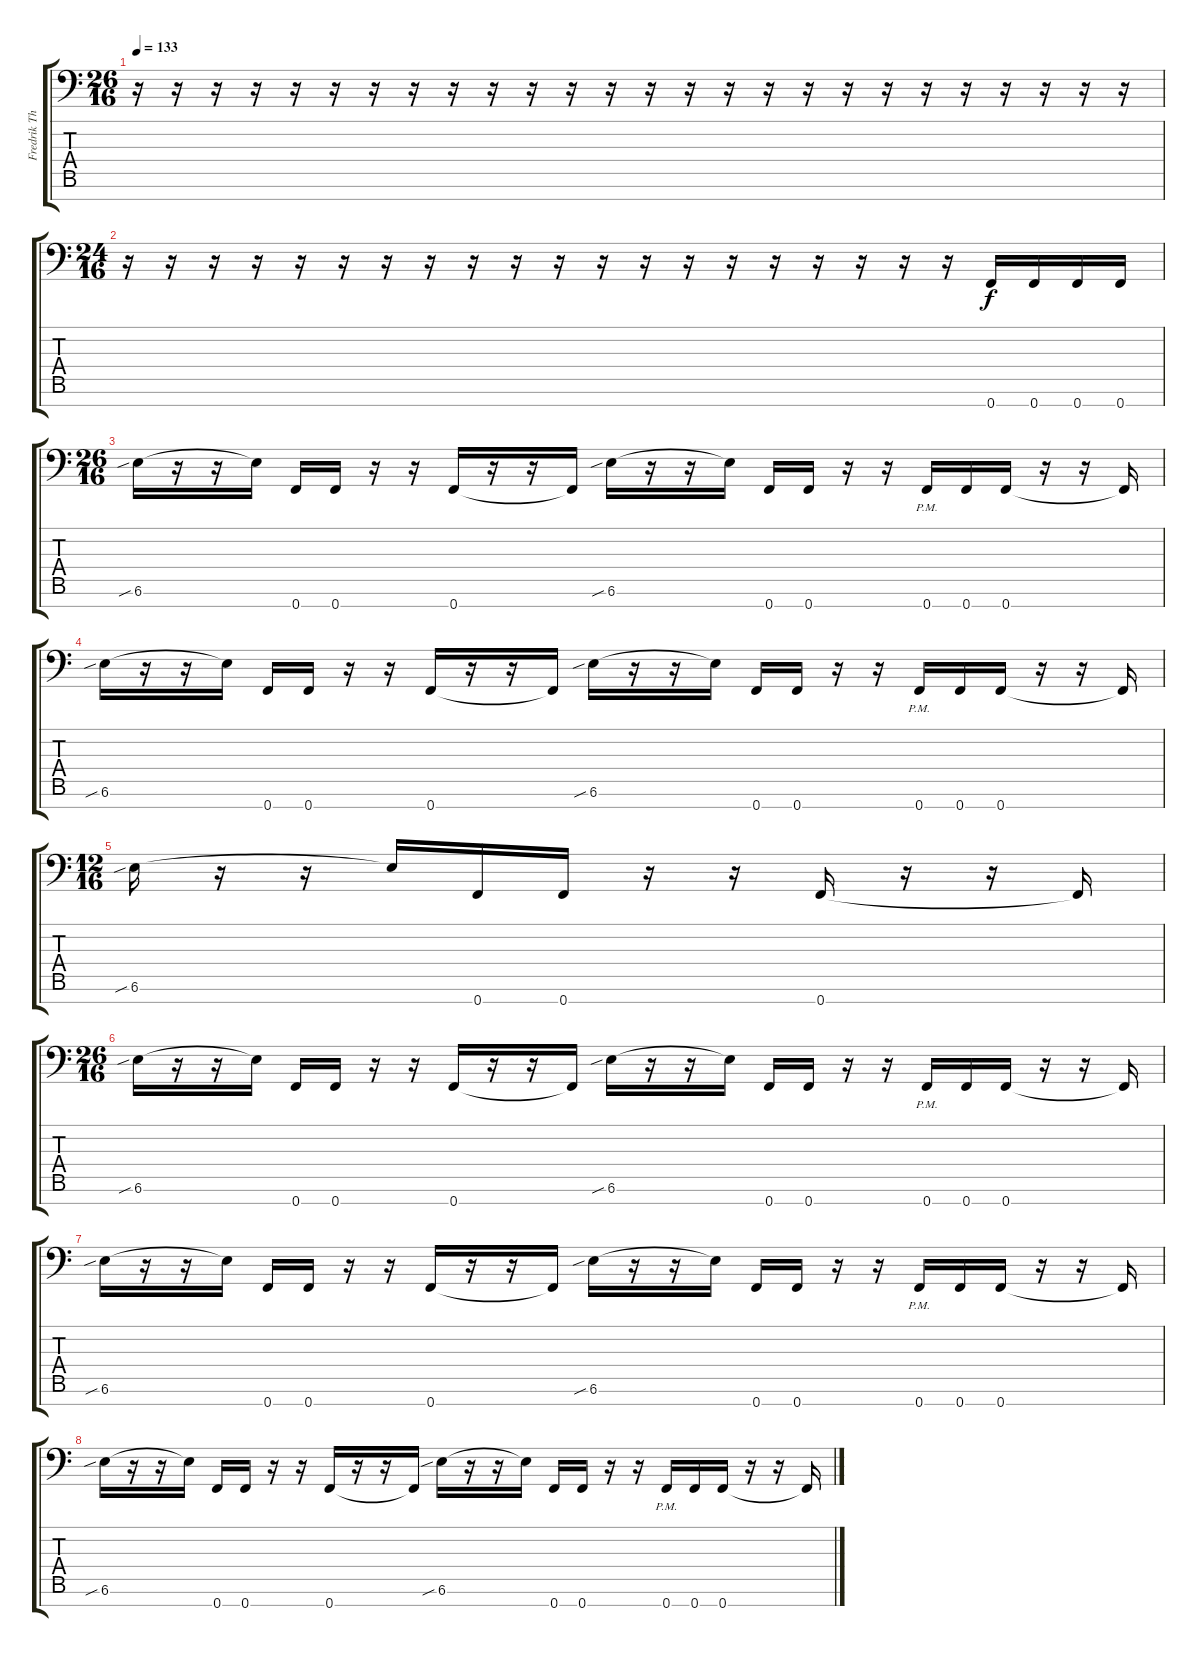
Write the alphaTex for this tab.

\track ("Fredrik Thordendal ( Rythm'n'Solo )" "Fredrik Th") {instrument overdrivenguitar}
\staff {score tabs}
\tuning (Bb3 F3 Db3 Ab2 Eb2 Bb1 F1) {hide}
\ts (26 16)
\tempo 133
\clef f4
\ks c
r.16{dy f} r.16 r.16 r.16 r.16 r.16 r.16 r.16 r.16 r.16 r.16 r.16 r.16 r.16 r.16 r.16 r.16 r.16 r.16 r.16 r.16 r.16 r.16 r.16 r.16 r.16 |
\ts (24 16)
r.16 r.16 r.16 r.16 r.16 r.16 r.16 r.16 r.16 r.16 r.16 r.16 r.16 r.16 r.16 r.16 r.16 r.16 r.16 r.16 0.7.16 0.7.16 0.7.16 0.7.16 |
\ts (26 16)
6.6{sib}.16 r.16 r.16 6.6{t}.16 0.7.16 0.7.16 r.16 r.16 0.7.16 r.16 r.16 0.7{t}.16 6.6{sib}.16 r.16 r.16 6.6{t}.16 0.7.16 0.7.16 r.16 r.16 0.7{pm}.16 0.7.16 0.7.16 r.16 r.16 0.7{t}.16 |
6.6{sib}.16 r.16 r.16 6.6{t}.16 0.7.16 0.7.16 r.16 r.16 0.7.16 r.16 r.16 0.7{t}.16 6.6{sib}.16 r.16 r.16 6.6{t}.16 0.7.16 0.7.16 r.16 r.16 0.7{pm}.16 0.7.16 0.7.16 r.16 r.16 0.7{t}.16 |
\ts (12 16)
6.6{sib}.16 r.16 r.16 6.6{t}.16 0.7.16 0.7.16 r.16 r.16 0.7.16 r.16 r.16 0.7{t}.16 |
\ts (26 16)
6.6{sib}.16 r.16 r.16 6.6{t}.16 0.7.16 0.7.16 r.16 r.16 0.7.16 r.16 r.16 0.7{t}.16 6.6{sib}.16 r.16 r.16 6.6{t}.16 0.7.16 0.7.16 r.16 r.16 0.7{pm}.16 0.7.16 0.7.16 r.16 r.16 0.7{t}.16 |
6.6{sib}.16 r.16 r.16 6.6{t}.16 0.7.16 0.7.16 r.16 r.16 0.7.16 r.16 r.16 0.7{t}.16 6.6{sib}.16 r.16 r.16 6.6{t}.16 0.7.16 0.7.16 r.16 r.16 0.7{pm}.16 0.7.16 0.7.16 r.16 r.16 0.7{t}.16 |
6.6{sib}.16 r.16 r.16 6.6{t}.16 0.7.16 0.7.16 r.16 r.16 0.7.16 r.16 r.16 0.7{t}.16 6.6{sib}.16 r.16 r.16 6.6{t}.16 0.7.16 0.7.16 r.16 r.16 0.7{pm}.16 0.7.16 0.7.16 r.16 r.16 0.7{t}.16
